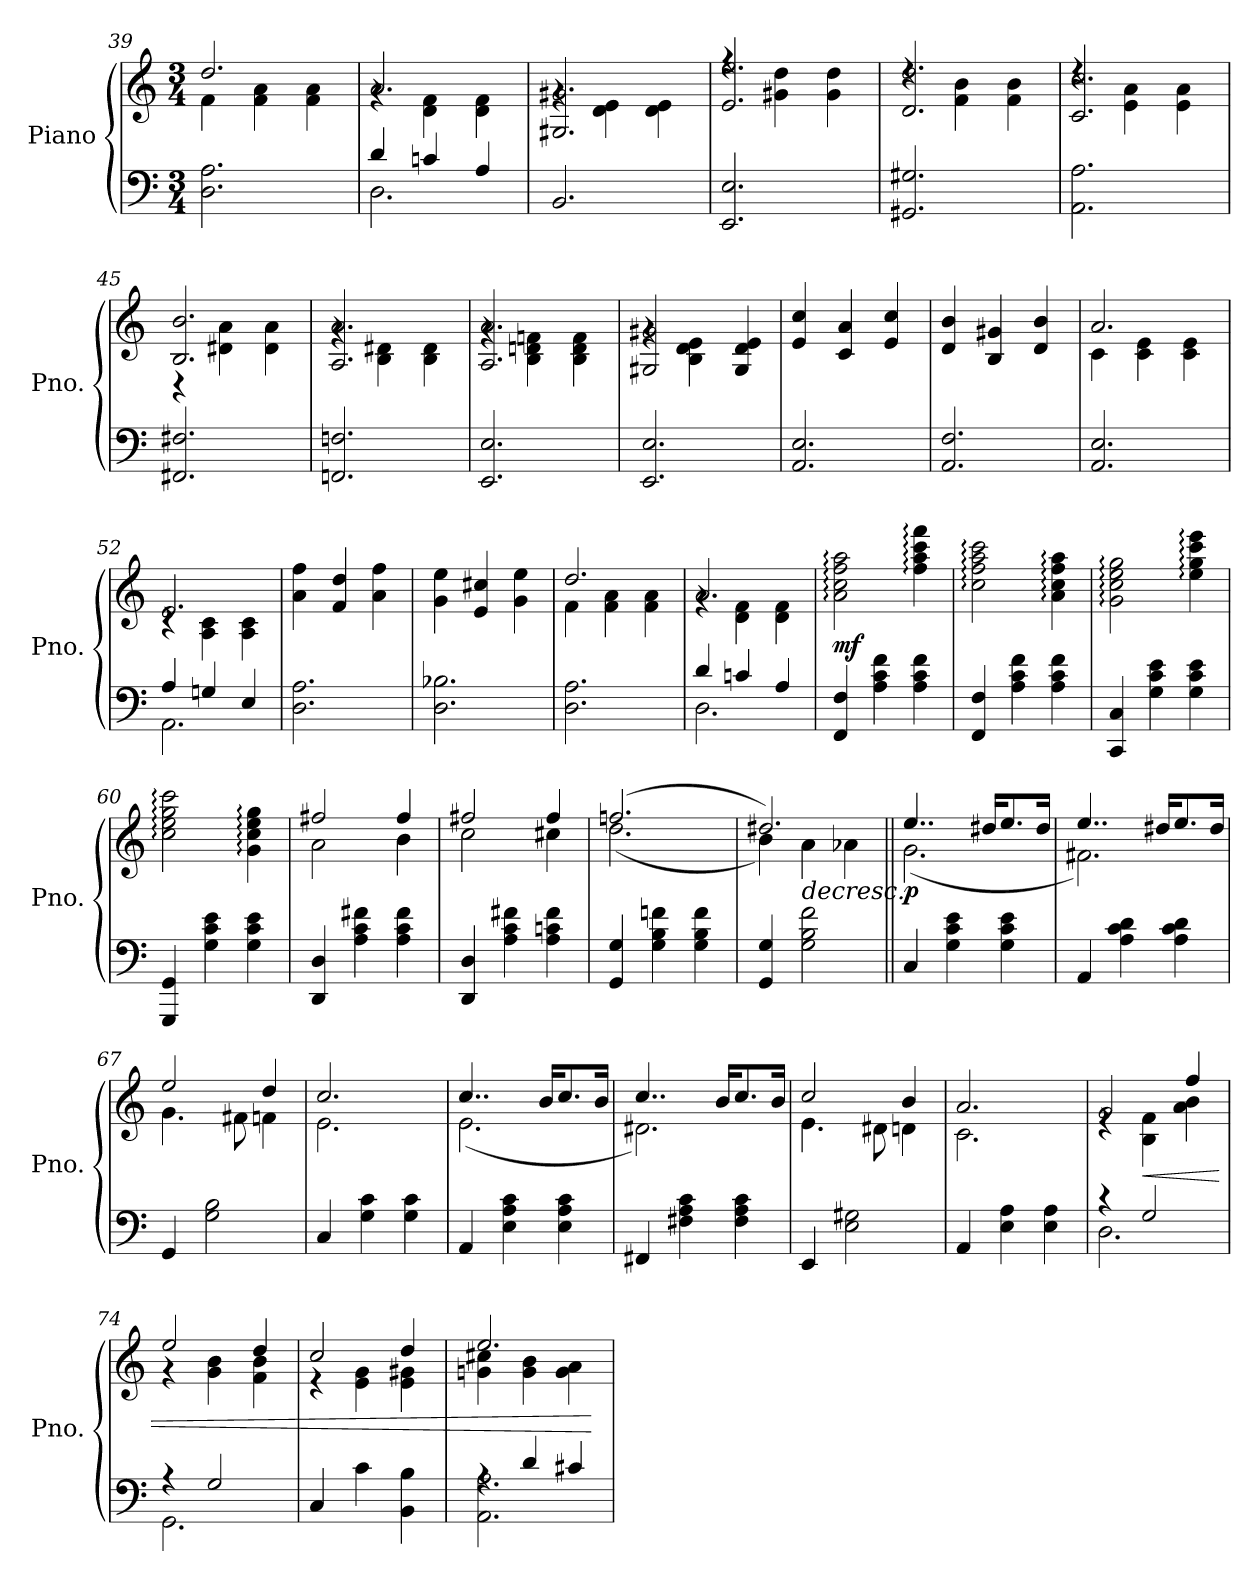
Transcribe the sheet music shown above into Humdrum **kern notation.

**kern	**kern	**dynam
*part1	*part1	*part1
*staff2	*staff1	*staff1/2
*I"Piano	*	*
*I'Pno.	*	*
*clefF4	*clefG2	*
*k[]	*k[]	*
*M3/4	*M3/4	*
=39	=39	=39
*	*^	*
2.D\ 2.A\	2.dd/	4f\	.
.	.	4f\ 4a\	.
.	.	4f\ 4a\	.
!!LO:LB:g=z	!!
=40	=40	=40	=40
*^	*	*	*
4d/	2.D\	2.a/	4rg	.
4cn/	.	.	4d\ 4f\	.
4A/	.	.	4d\ 4f\	.
*v	*v	*	*	*
=41	=41	=41	=41
2.BB/	2.G#X/ 2.g#X/	4rg	.
.	.	4d\ 4e\	.
.	.	4d\ 4e\	.
=42	=42	=42	=42
2.EE/ 2.E/	2.e/ 2.ee/	4rff	.
.	.	4g#X\ 4dd\	.
.	.	4g#\ 4dd\	.
=43	=43	=43	=43
2.GG#X/ 2.G#X/	2.d/ 2.dd/	4rdd	.
.	.	4f\ 4b\	.
.	.	4f\ 4b\	.
=44	=44	=44	=44
2.AA\ 2.A\	2.c/ 2.cc/	4rdd	.
.	.	4e\ 4a\	.
.	.	4e\ 4a\	.
=45	=45	=45	=45
2.FF#X/ 2.F#X/	2.B/ 2.b/	4r	.
.	.	4d#X\ 4a\	.
.	.	4d#\ 4a\	.
=46	=46	=46	=46
2.FFn/ 2.Fn/	2.A/ 2.a/	4rg	.
.	.	4B\ 4d#X\	.
.	.	4B\ 4d#\	.
!!LO:LB:g=z	!!
=47	=47	=47	=47
2.EE/ 2.E/	2.A/ 2.a/	4rg	.
.	.	4B\ 4dn\ 4fn\	.
.	.	4B\ 4d\ 4f\	.
=48	=48	=48	=48
2.EE/ 2.E/	2G#X/ 2g#X/	4rg	.
.	.	4B\ 4d\ 4e\	.
.	4G#/ 4d/ 4e/	4ryy	.
*	*v	*v	*
=49	=49	=49
2.AA/ 2.E/	4e/ 4cc/	.
.	4c/ 4a/	.
.	4e/ 4cc/	.
=50	=50	=50
2.AA/ 2.F/	4d/ 4b/	.
.	4B/ 4g#X/	.
.	4d/ 4b/	.
=51	=51	=51
*	*^	*
2.AA/ 2.E/	2.a/	4c\	.
.	.	4c\ 4e\	.
.	.	4c\ 4e\	.
=52	=52	=52	=52
*^	*	*	*
4A/	2.AA\	2.e/	4rc	.
4Gn/	.	.	4A\ 4c\	.
4E/	.	.	4A\ 4c\	.
*v	*v	*	*	*
*	*v	*v	*
=53	=53	=53
2.D\ 2.A\	4a\ 4ff\	.
.	4f/ 4dd/	.
.	4a\ 4ff\	.
!!LO:LB:g=z
=54	=54	=54
2.D\ 2.B-X\	4g\ 4ee\	.
.	4e/ 4cc#X/	.
.	4g\ 4ee\	.
=55	=55	=55
*	*^	*
2.D\ 2.A\	2.dd/	4f\	.
.	.	4f\ 4a\	.
.	.	4f\ 4a\	.
=56	=56	=56	=56
*^	*	*	*
4d/	2.D\	2.a/	4rg	.
4cn/	.	.	4d\ 4f\	.
4A/	.	.	4d\ 4f\	.
*v	*v	*	*	*
=57	=57	=57	=57
!	!	!	!LO:DY:b
*	*v	*v	*
4FF/ 4F/	2a\: 2cc\: 2ff\: 2aa\:	mf
4A\ 4c\ 4f\	.	.
4A\ 4c\ 4f\	4ff\: 4aa\: 4ccc\: 4fff\:	.
=58	=58	=58
4FF/ 4F/	2cc\: 2ff\: 2aa\: 2ccc\:	.
4A\ 4c\ 4f\	.	.
4A\ 4c\ 4f\	4a\: 4cc\: 4ff\: 4aa\:	.
=59	=59	=59
4CC/ 4C/	2g\: 2cc\: 2ee\: 2gg\:	.
4G\ 4c\ 4e\	.	.
4G\ 4c\ 4e\	4ee\: 4gg\: 4ccc\: 4eee\:	.
=60	=60	=60
4GGG/ 4GG/	2cc\: 2ee\: 2gg\: 2ccc\:	.
4G\ 4c\ 4e\	.	.
4G\ 4c\ 4e\	4g\: 4cc\: 4ee\: 4gg\:	.
!!LO:LB:g=z
=61	=61	=61
*	*^	*
4DD/ 4D/	2ff#X/	2a\	.
4A\ 4c\ 4f#X\	.	.	.
4A\ 4c\ 4f#\	4ff#/	4b\	.
=62	=62	=62	=62
4DD/ 4D/	2ff#X/	2cc\	.
4A\ 4c\ 4f#X\	.	.	.
4A\ 4cni\ 4f#\	4ff#/	4cc#X\	.
=63	=63	=63	=63
4GG/ 4G/	(>2.ffn/	(<2.dd\	.
4G\ 4B\ 4fn\	.	.	.
4G\ 4B\ 4f\	.	.	.
=64	=64	=64	=64
4GG/ 4G/	2.dd#X/)	4b\)	.
!	!	!	!LO:HP:b
2G\ 2B\ 2f\	.	4a\	>
.	.	4a-X\	.
=65||	=65||	=65||	=65||
!	!	!	!LO:DY:b
4C/	4..ee/	(<2.g\	p
4G\ 4c\ 4e\	.	.	.
.	16dd#X/KL	.	.
4G\ 4c\ 4e\	8.ee/	.	.
.	16dd#/Jk	.	.
=66	=66	=66	=66
4AA/	4..ee/	2.f#X\)	.
4A\ 4c\ 4d\	.	.	.
.	16dd#X/KL	.	.
4A\ 4c\ 4d\	8.ee/	.	.
.	16dd#/Jk	.	.
=67	=67	=67	=67
4GG/	2ee/	4.g\	.
2G\ 2B\	.	.	.
.	.	8f#X\	.
.	4dd/	4fn\	.
!!LO:PB:g=z	!!
=68	=68	=68	=68
4C/	2.cc/	2.e\	.
4G\ 4c\	.	.	.
4G\ 4c\	.	.	.
=69	=69	=69	=69
4AA/	4..cc/	(<2.e\	.
4E\ 4A\ 4c\	.	.	.
.	16b/KL	.	.
4E\ 4A\ 4c\	8.cc/	.	.
.	16b/Jk	.	.
=70	=70	=70	=70
4FF#X/	4..cc/	2.d#X\)	.
4F#X\ 4A\ 4c\	.	.	.
.	16b/KL	.	.
4F#\ 4A\ 4c\	8.cc/	.	.
.	16b/Jk	.	.
=71	=71	=71	=71
4EE/	2cc/	4.e\	.
2E\ 2G#X\	.	.	.
.	.	8d#X\	.
.	4b/	4dn\	.
=72	=72	=72	=72
4AA/	2.a/	2.c\	.
4E\ 4A\	.	.	.
4E\ 4A\	.	.	.
=73	=73	=73	=73
*^	*	*	*
4r	2.D\	2g/	4re	.
!	!	!	!	!LO:HP:b
2G/	.	.	4B\ 4f\	<
.	.	4ff/	4a\ 4b\	.
=74	=74	=74	=74	=74
4r	2.GG\	2ee/	4r	.
2G/	.	.	4g\ 4b\	.
.	.	4dd/	4f\ 4b\	.
*v	*v	*	*	*
*	*v	*v	*
.	.	]
!!LO:PB:g=z
=75	=75	=75
*	*^	*
4C/	2cc/	4r	.
4c\	.	4e\ 4g\	.
4BB\ 4B\	4dd/	4e\ 4g#X\	.
=76	=76	=76	=76
*^	*	*	*
4rA	2.AA\ 2.A\	2.ee/	4gn\ 4cc#X\	.
4d/	.	.	4g\ 4b\	.
4c#X/	.	.	4g\ 4a\	.
*v	*v	*	*	*
*	*v	*v	*
.	.	[
=	=	=
*-	*-	*-
